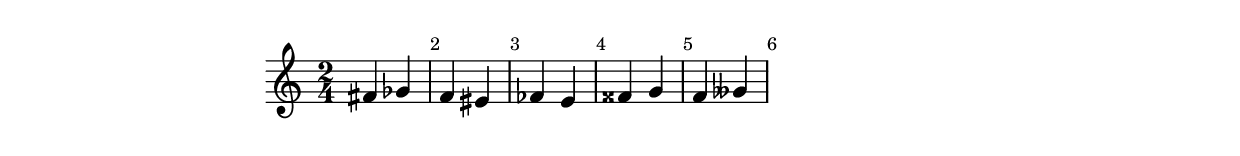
\version "2.19.83"

\paper{
  indent=0\mm
  line-width=120\mm
  oddFooterMarkup=##f
  oddHeaderMarkup=##f
  bookTitleMarkup = ##f
  scoreTitleMarkup = ##f
}

\relative g' {
  \override Score.BarNumber.break-visibility = ##(#t #t #t)
  \time 2/4
  
  fis ges
  f eis
  fes e
  fisis g
  f geses
}
